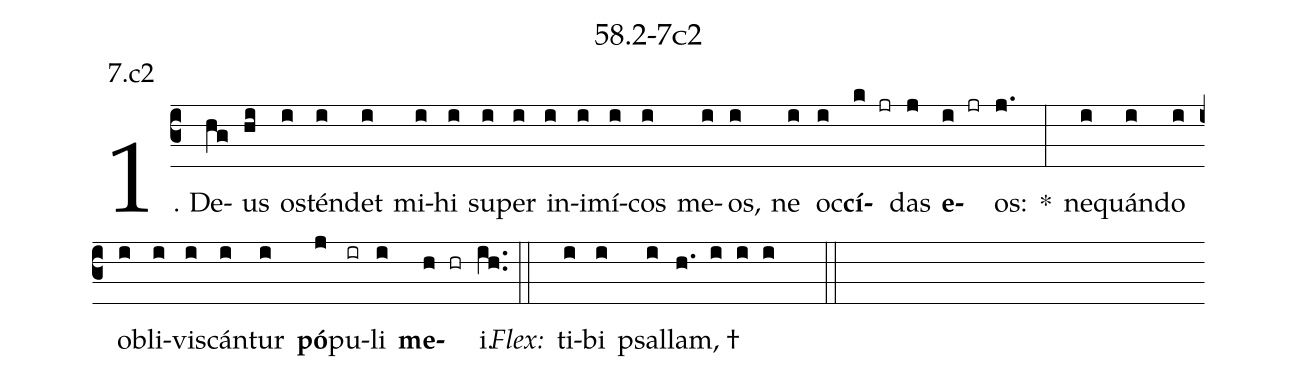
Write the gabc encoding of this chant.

name: 58.2-7c2;
annotation: 7.c2;
%%
(c3)1. De(hg)us(hi) os(i)tén(i)det(i) mi(i)hi(i) su(i)per(i) in(i)i(i)mí(i)cos(i) me(i)os,(i) ne(i) oc(i)<b>cí</b>(k jr)das(j) <b>e</b>(i jr)os:(j.) *(:) ne(i)quán(i)do(i) ob(i)li(i)vis(i)cán(i)tur(i) <b>pó</b>(j)pu(ir)li(i) <b>me</b>(h hr)i.(ih..) (::)
<i>Flex:</i>()  ti(i)bi(i) psal(i)lam, †(h. i i i  ::)
